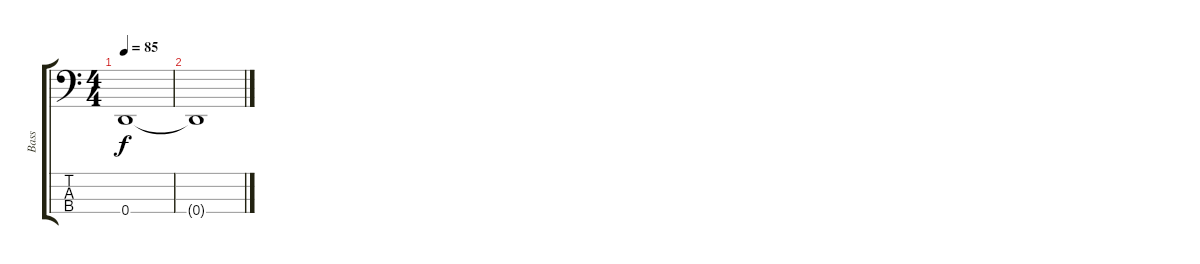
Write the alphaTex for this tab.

\track ("Bass" "Bass") {instrument electricbassfinger}
\staff {score tabs}
\tuning (G2 D2 A1 D1) {hide}
\ts (4 4)
\tempo 85
\clef f4
\ks c
0.4.1{dy f} |
0.4{t}.1
